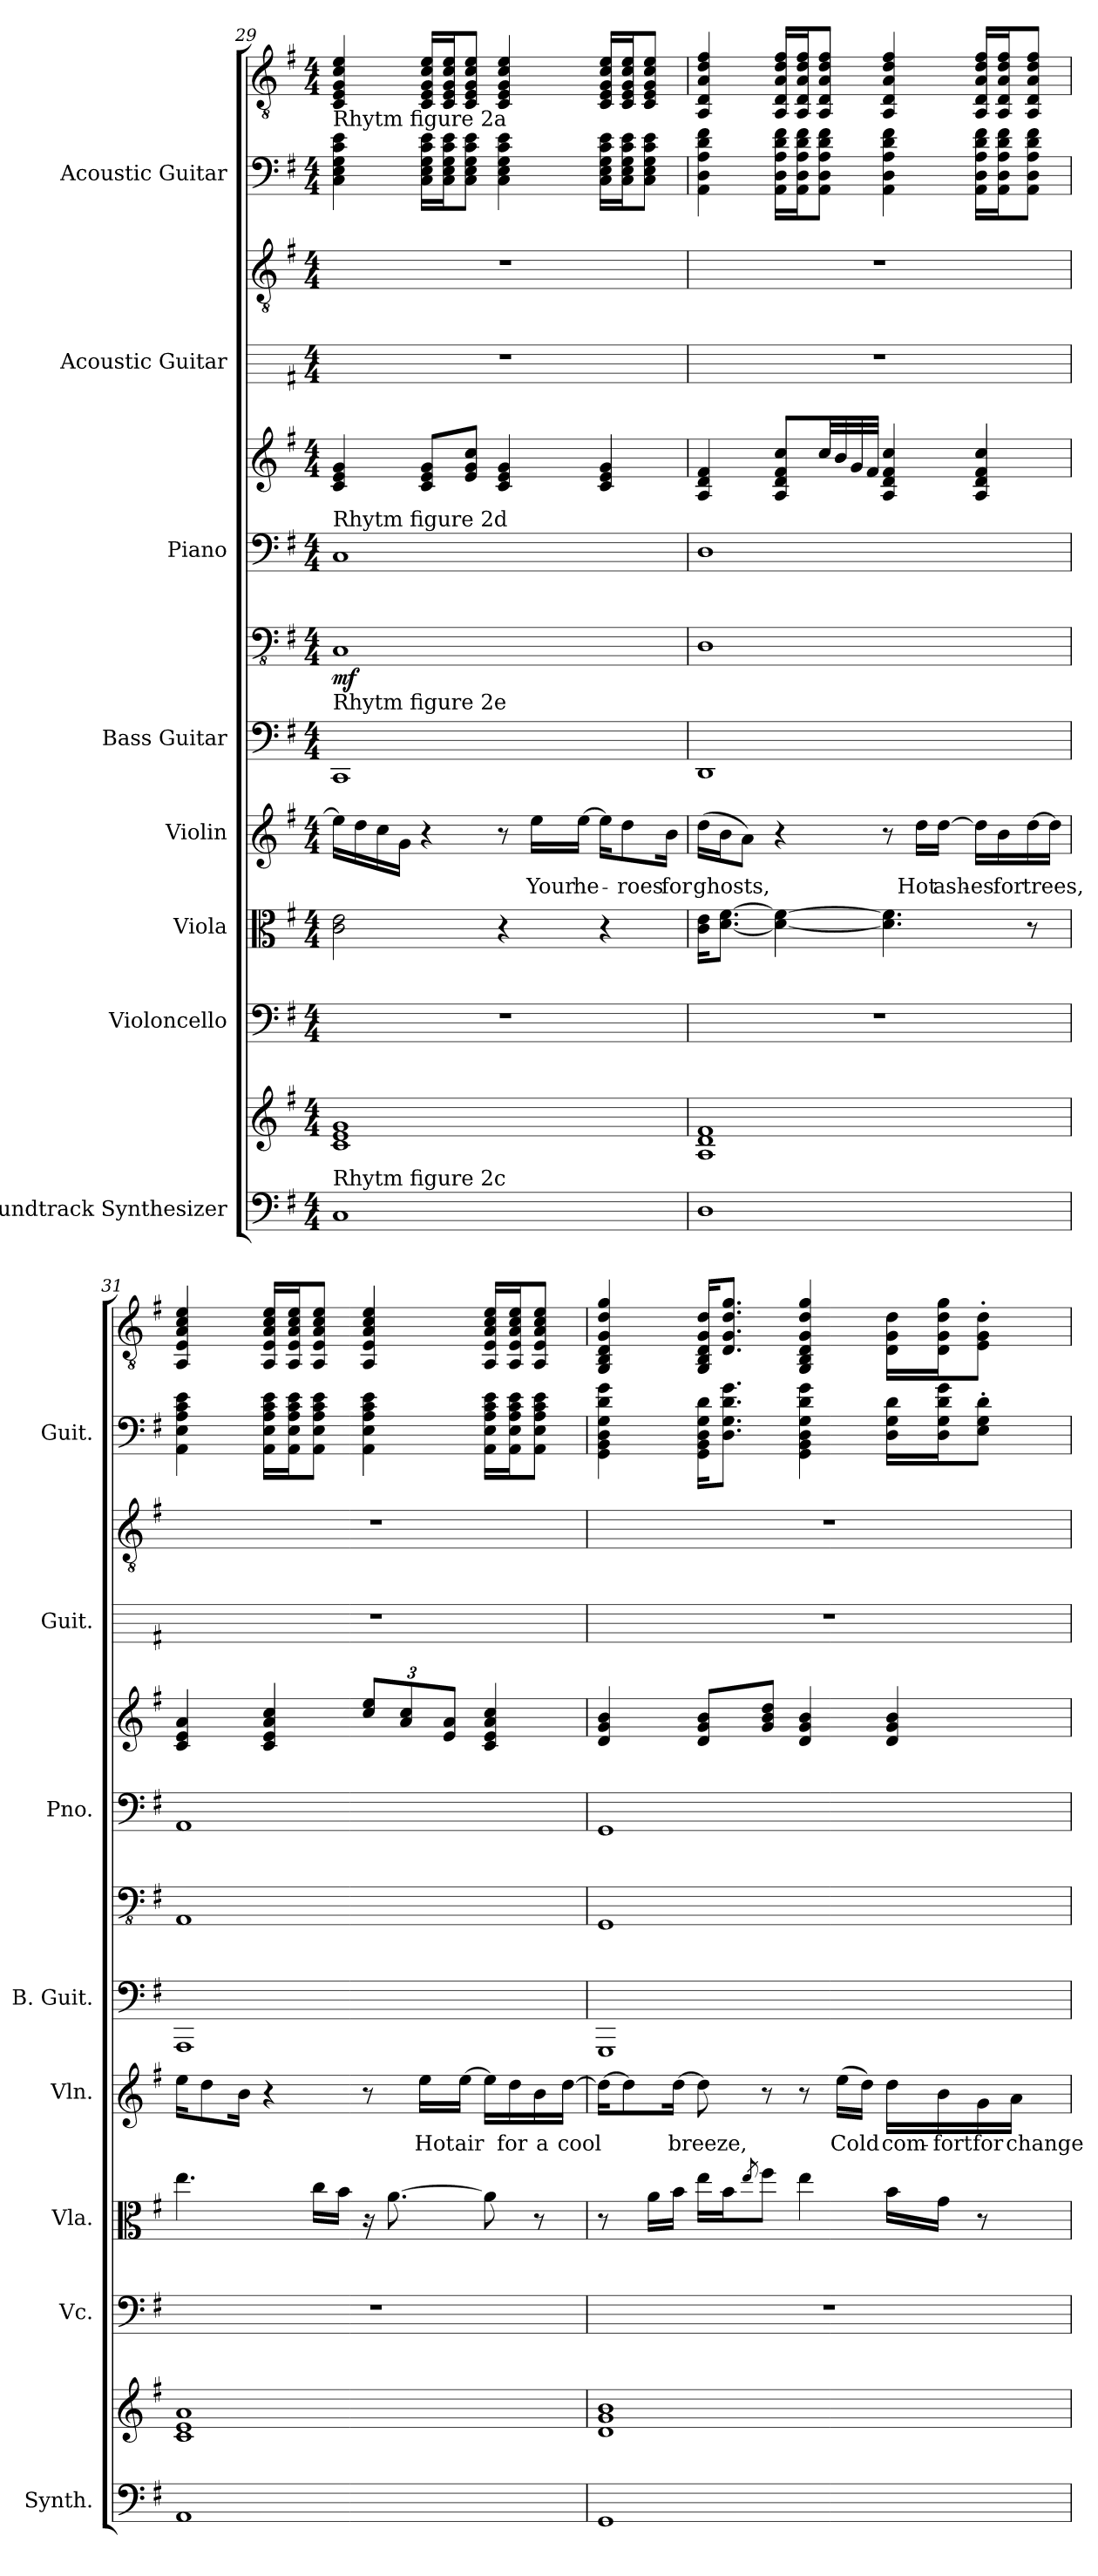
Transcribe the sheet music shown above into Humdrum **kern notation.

**kern	**kern	**kern	**kern	**kern	**text	**kern	**kern	**dynam	**kern	**kern	**kern	**kern	**kern	**kern
*part8	*part8	*part7	*part6	*part5	*part5	*part4	*part4	*part4	*part3	*part3	*part2	*part2	*part1	*part1
*staff13	*staff12	*staff11	*staff10	*staff9	*staff9	*staff8	*staff7	*staff7/8	*staff6	*staff5	*staff4	*staff3	*staff2	*staff1
*I"Soundtrack Synthesizer	*	*I"Violoncello	*I"Viola	*I"Violin	*	*I"Bass Guitar	*	*	*I"Piano	*	*I"Acoustic Guitar	*	*I"Acoustic Guitar	*
*I'Synth.	*	*I'Vc.	*I'Vla.	*I'Vln.	*	*I'B. Guit.	*	*	*I'Pno.	*	*I'Guit.	*	*I'Guit.	*
!!LO:PB:g=z
*clefF4	*clefG2	*clefF4	*clefC3	*clefG2	*	*	*clefFv4	*	*clefF4	*clefG2	*	*clefGv2	*	*clefGv2
*k[f#]	*k[f#]	*k[f#]	*k[f#]	*k[f#]	*	*k[f#]	*k[f#]	*	*k[f#]	*k[f#]	*k[f#]	*k[f#]	*k[f#]	*k[f#]
*M4/4	*M4/4	*M4/4	*M4/4	*M4/4	*	*M4/4	*M4/4	*	*M4/4	*M4/4	*M4/4	*M4/4	*M4/4	*M4/4
=29	=29	=29	=29	=29	=29	=29	=29	=29	=29	=29	=29	=29	=29	=29
!	!	!	!	!	!	!	!	!	!	!	!	!	!	!LO:TX:b:t=Rhytm figure 2a
!	!	!	!	!	!	!	!	!	!LO:TX:a:t=Rhytm figure 2d	!	!	!	!	!
!	!	!	!	!	!	!	!LO:TX:b:t=Rhytm figure 2e	!	!	!	!	!	!	!
!LO:TX:a:t=Rhytm figure 2c	!	!	!	!	!	!	!	!	!	!	!	!	!	!
!	!	!	!	!	!	!	!	!LO:DY:b	!	!	!	!	!	!
1C	1c 1e 1g	1r	2c\ 2e\	16ee\LL]	.	1CC	1CC	mf	1C	4c/ 4e/ 4g/	1r	1r	4C\ 4E\ 4G\ 4c\ 4e\	4C/ 4E/ 4G/ 4c/ 4e/
.	.	.	.	16dd\	.	.	.	.	.	.	.	.	.	.
.	.	.	.	16cc\	.	.	.	.	.	.	.	.	.	.
.	.	.	.	16g\JJ	.	.	.	.	.	.	.	.	.	.
.	.	.	.	4r	.	.	.	.	.	8c/ 8e/ 8g/L	.	.	16C\ 16E\ 16G\ 16c\ 16e\LL	16C/ 16E/ 16G/ 16c/ 16e/LL
.	.	.	.	.	.	.	.	.	.	.	.	.	16C\ 16E\ 16G\ 16c\ 16e\J	16C/ 16E/ 16G/ 16c/ 16e/J
.	.	.	.	.	.	.	.	.	.	8e/ 8g/ 8cc/J	.	.	8C\ 8E\ 8G\ 8c\ 8e\J	8C/ 8E/ 8G/ 8c/ 8e/J
.	.	.	4r	8r	.	.	.	.	.	4c/ 4e/ 4g/	.	.	4C\ 4E\ 4G\ 4c\ 4e\	4C/ 4E/ 4G/ 4c/ 4e/
.	.	.	.	16ee\LL	Your	.	.	.	.	.	.	.	.	.
.	.	.	.	[16ee\JJ	he-	.	.	.	.	.	.	.	.	.
.	.	.	4r	16ee\KL]	.	.	.	.	.	4c/ 4e/ 4g/	.	.	16C\ 16E\ 16G\ 16c\ 16e\LL	16C/ 16E/ 16G/ 16c/ 16e/LL
.	.	.	.	8dd\	-roes	.	.	.	.	.	.	.	16C\ 16E\ 16G\ 16c\ 16e\J	16C/ 16E/ 16G/ 16c/ 16e/J
.	.	.	.	.	.	.	.	.	.	.	.	.	8C\ 8E\ 8G\ 8c\ 8e\J	8C/ 8E/ 8G/ 8c/ 8e/J
.	.	.	.	16b\Jk	for	.	.	.	.	.	.	.	.	.
=30	=30	=30	=30	=30	=30	=30	=30	=30	=30	=30	=30	=30	=30	=30
1D	1A 1d 1f#	1r	16c\ 16e\KL	(16dd\LL	ghosts,	1DD	1DD	.	1D	4A/ 4d/ 4f#/	1r	1r	4AA\ 4D\ 4A\ 4d\ 4f#\	4AA/ 4D/ 4A/ 4d/ 4f#/
.	.	.	[8.d\ [8.f#\J	16b\J	.	.	.	.	.	.	.	.	.	.
.	.	.	.	8a\J)	.	.	.	.	.	.	.	.	.	.
.	.	.	4d\_ 4f#\_	4r	.	.	.	.	.	8A/ 8d/ 8f#/ 8cc/L	.	.	16AA\ 16D\ 16A\ 16d\ 16f#\LL	16AA/ 16D/ 16A/ 16d/ 16f#/LL
.	.	.	.	.	.	.	.	.	.	.	.	.	16AA\ 16D\ 16A\ 16d\ 16f#\J	16AA/ 16D/ 16A/ 16d/ 16f#/J
.	.	.	.	.	.	.	.	.	.	32cc/LL	.	.	8AA\ 8D\ 8A\ 8d\ 8f#\J	8AA/ 8D/ 8A/ 8d/ 8f#/J
.	.	.	.	.	.	.	.	.	.	32b/	.	.	.	.
.	.	.	.	.	.	.	.	.	.	32g/	.	.	.	.
.	.	.	.	.	.	.	.	.	.	32f#/JJJ	.	.	.	.
.	.	.	4.d\] 4.f#\]	8r	.	.	.	.	.	4A/ 4d/ 4f#/ 4cc/	.	.	4AA\ 4D\ 4A\ 4d\ 4f#\	4AA/ 4D/ 4A/ 4d/ 4f#/
.	.	.	.	16dd\LL	Hot	.	.	.	.	.	.	.	.	.
.	.	.	.	[16dd\JJ	ash-	.	.	.	.	.	.	.	.	.
.	.	.	.	16dd\LL]	-es	.	.	.	.	4A/ 4d/ 4f#/ 4cc/	.	.	16AA\ 16D\ 16A\ 16d\ 16f#\LL	16AA/ 16D/ 16A/ 16d/ 16f#/LL
.	.	.	.	16b\	for	.	.	.	.	.	.	.	16AA\ 16D\ 16A\ 16d\ 16f#\J	16AA/ 16D/ 16A/ 16d/ 16f#/J
.	.	.	8r	[16dd\	trees,	.	.	.	.	.	.	.	8AA\ 8D\ 8A\ 8d\ 8f#\J	8AA/ 8D/ 8A/ 8d/ 8f#/J
.	.	.	.	16dd\JJ]	.	.	.	.	.	.	.	.	.	.
!!LO:PB:g=z
=31	=31	=31	=31	=31	=31	=31	=31	=31	=31	=31	=31	=31	=31	=31
1AA	1c 1e 1a	1r	4.ee\	16ee\KL	.	1AAA	1AAA	.	1AA	4c/ 4e/ 4a/	1r	1r	4AA\ 4E\ 4A\ 4c\ 4e\	4AA/ 4E/ 4A/ 4c/ 4e/
.	.	.	.	8dd\	.	.	.	.	.	.	.	.	.	.
.	.	.	.	16b\Jk	.	.	.	.	.	.	.	.	.	.
.	.	.	.	4r	.	.	.	.	.	4c/ 4e/ 4a/ 4cc/	.	.	16AA\ 16E\ 16A\ 16c\ 16e\LL	16AA/ 16E/ 16A/ 16c/ 16e/LL
.	.	.	.	.	.	.	.	.	.	.	.	.	16AA\ 16E\ 16A\ 16c\ 16e\J	16AA/ 16E/ 16A/ 16c/ 16e/J
.	.	.	16cc\LL	.	.	.	.	.	.	.	.	.	8AA\ 8E\ 8A\ 8c\ 8e\J	8AA/ 8E/ 8A/ 8c/ 8e/J
.	.	.	16b\JJ	.	.	.	.	.	.	.	.	.	.	.
*	*	*	*	*	*	*	*	*	*	*Xbrackettup	*	*	*	*
.	.	.	16r	8r	.	.	.	.	.	12cc/ 12ee/L	.	.	4AA\ 4E\ 4A\ 4c\ 4e\	4AA/ 4E/ 4A/ 4c/ 4e/
.	.	.	[8.a\	.	.	.	.	.	.	.	.	.	.	.
.	.	.	.	.	.	.	.	.	.	12a/ 12cc/	.	.	.	.
.	.	.	.	16ee\LL	Hot	.	.	.	.	.	.	.	.	.
.	.	.	.	.	.	.	.	.	.	12e/ 12a/J	.	.	.	.
.	.	.	.	[16ee\JJ	air	.	.	.	.	.	.	.	.	.
.	.	.	8a\]	16ee\LL]	.	.	.	.	.	4c/ 4e/ 4a/ 4cc/	.	.	16AA\ 16E\ 16A\ 16c\ 16e\LL	16AA/ 16E/ 16A/ 16c/ 16e/LL
.	.	.	.	16dd\	for	.	.	.	.	.	.	.	16AA\ 16E\ 16A\ 16c\ 16e\J	16AA/ 16E/ 16A/ 16c/ 16e/J
.	.	.	8r	16b\	a	.	.	.	.	.	.	.	8AA\ 8E\ 8A\ 8c\ 8e\J	8AA/ 8E/ 8A/ 8c/ 8e/J
.	.	.	.	[16dd\JJ	cool	.	.	.	.	.	.	.	.	.
!!LO:PB:g=z
=32	=32	=32	=32	=32	=32	=32	=32	=32	=32	=32	=32	=32	=32	=32
1GG	1d 1g 1b	1r	8r	16dd\KL_	.	1GGG	1GGG	.	1GG	4d/ 4g/ 4b/	1r	1r	4GG\ 4BB\ 4D\ 4G\ 4d\ 4g\	4GG/ 4BB/ 4D/ 4G/ 4d/ 4g/
.	.	.	.	8dd\]	.	.	.	.	.	.	.	.	.	.
.	.	.	16a\LL	.	.	.	.	.	.	.	.	.	.	.
.	.	.	16b\JJ	[16dd\Jk	breeze,	.	.	.	.	.	.	.	.	.
.	.	.	16ee\LL	8dd\]	.	.	.	.	.	8d/ 8g/ 8b/L	.	.	16GG\ 16BB\ 16D\ 16G\ 16d\KL	16GG/ 16BB/ 16D/ 16G/ 16d/KL
.	.	.	16b\J	.	.	.	.	.	.	.	.	.	8.D\ 8.G\ 8.d\ 8.g\J	8.D/ 8.G/ 8.d/ 8.g/J
.	.	.	8qee/	.	.	.	.	.	.	.	.	.	.	.
.	.	.	8ff#\J	8r	.	.	.	.	.	8g/ 8b/ 8dd/J	.	.	.	.
.	.	.	4ee\	8r	.	.	.	.	.	4d/ 4g/ 4b/	.	.	4GG\ 4BB\ 4D\ 4G\ 4d\ 4g\	4GG/ 4BB/ 4D/ 4G/ 4d/ 4g/
.	.	.	.	(16ee\LL	Cold	.	.	.	.	.	.	.	.	.
.	.	.	.	16dd\JJ)	.	.	.	.	.	.	.	.	.	.
.	.	.	16b\LL	16dd\LL	com-	.	.	.	.	4d/ 4g/ 4b/	.	.	16D\ 16G\ 16d\LL	16D\ 16G\ 16d\LL
.	.	.	16g\JJ	16b\	-fort	.	.	.	.	.	.	.	16D\ 16G\ 16d\ 16g\J	16D\ 16G\ 16d\ 16g\J
.	.	.	8r	16g\	for	.	.	.	.	.	.	.	8E\' 8G\' 8d\'J	8E\' 8G\' 8d\'J
.	.	.	.	16a\JJ	change	.	.	.	.	.	.	.	.	.
=	=	=	=	=	=	=	=	=	=	=	=	=	=	=
*-	*-	*-	*-	*-	*-	*-	*-	*-	*-	*-	*-	*-	*-	*-
